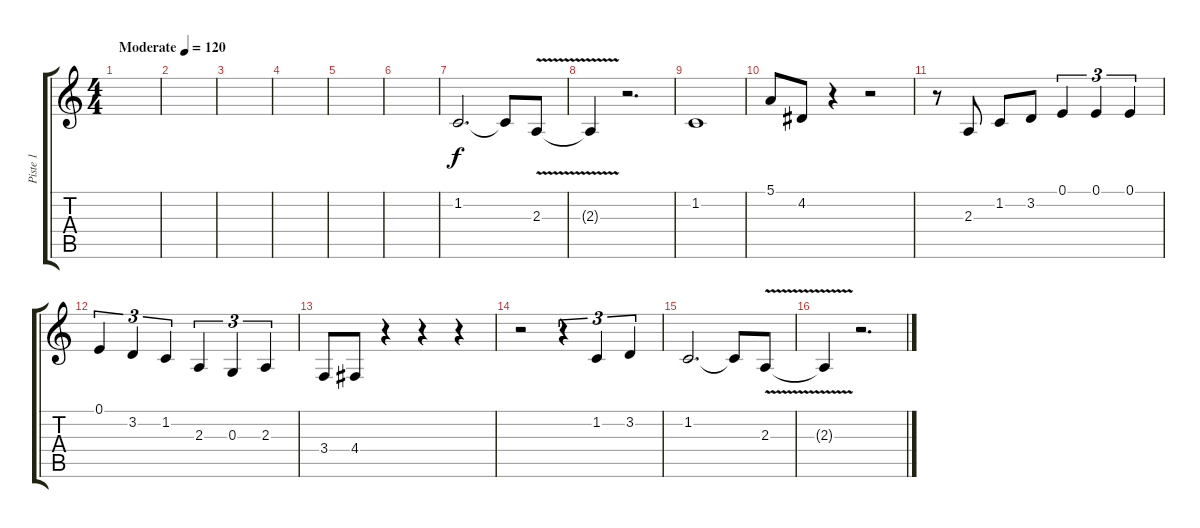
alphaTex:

\track ("Piste 1" "Piste 1") {instrument tenorsax}
\staff {score tabs}
\tuning (E4 B3 G3 D3 A2 E2) {hide}
\ts (4 4)
\tempo (120 "Moderate")
\clef g2
\ks c
|
|
|
|
|
|
1.2.2{d} 1.2{t}.8 2.3{v}.8 |
2.3{t}.4 r.2{d} |
1.2.1 |
5.1.8 4.2.8 r.4 r.2 |
r.8 2.3.8 1.2.8 3.2.8 0.1.4{tu (3 2)} 0.1.4{tu (3 2)} 0.1.4{tu (3 2)} |
0.1.4{tu (3 2)} 3.2.4{tu (3 2)} 1.2.4{tu (3 2)} 2.3.4{tu (3 2)} 0.3.4{tu (3 2)} 2.3.4{tu (3 2)} |
3.4.8 4.4.8 r.4 r.4 r.4 |
r.2 r.4{tu (3 2)} 1.2.4{tu (3 2)} 3.2.4{tu (3 2)} |
1.2.2{d} 1.2{t}.8 2.3{v}.8 |
2.3{t}.4 r.2{d}
